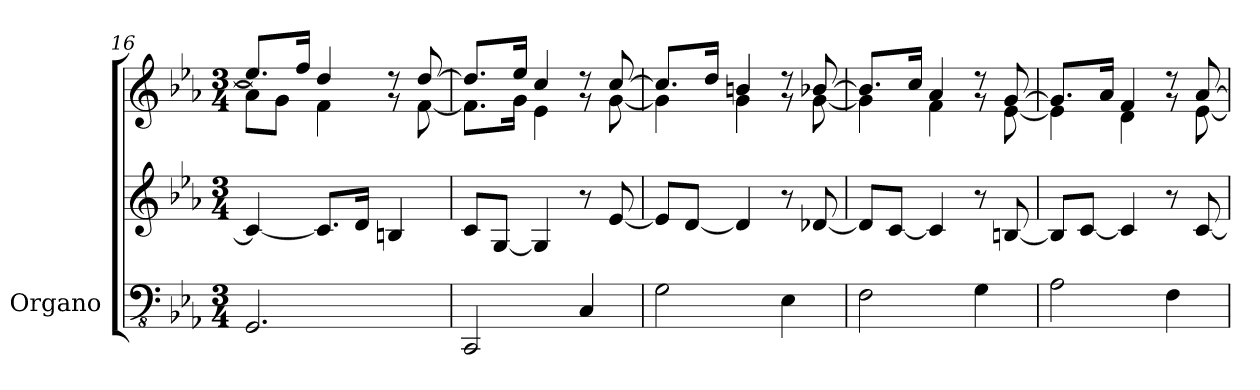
**kern	**kern	**kern
*part1	*part1	*part1
*staff3	*staff2	*staff1
*I"Organo	*	*
*clefFv4	*clefG2	*clefG2
*k[b-e-a-]	*k[b-e-a-]	*k[b-e-a-]
*M3/4	*M3/4	*M3/4
=16	=16	=16
*	*	*^
2.GGG/	4c/_	8.ee-/L]	8a-\L]
.	.	.	8g\J
.	.	16ff/Jk	.
.	8.c/L]	4dd/	4f\
.	16d/Jk	.	.
.	4Bn/	8rg	8rdd
.	.	[8dd/	[8f\
=17	=17	=17	=17
2CCC/	8c/L	8.dd/L]	8.f\L]
.	[8G/J	.	.
.	.	16ee-/Jk	16g\Jk
.	4G/]	4cc/	4e-\
4CC/	8r	8rg	8rdd
.	[8e-/	[8cc/	[8g\
=18	=18	=18	=18
2GG\	8e-/L]	8.cc/L]	4g\]
.	[8d/J	.	.
.	.	16dd/Jk	.
.	4d/]	4bn/	4g\
4EE-\	8r	8rg	8rdd
.	[8d-X/	[8b-X/	[8g\
=19	=19	=19	=19
2FF\	8d-/L]	8.b-/L]	4g\]
.	[8c/J	.	.
.	.	16cc/Jk	.
.	4c/]	4a-/	4f\
4GG\	8r	8rg	8rdd
.	[8Bn/	[8g/	[8e-\
!!LO:LB:g=z	!!
=20	=20	=20	=20
2AA-\	8B/L]	8.g/L]	4e-\]
.	[8c/J	.	.
.	.	16a-/Jk	.
.	4c/]	4f/	4d\
4FF\	8r	8rg	8rdd
.	[8c/	[8a-/	[8e-\
*	*	*v	*v
=	=	=
*-	*-	*-
